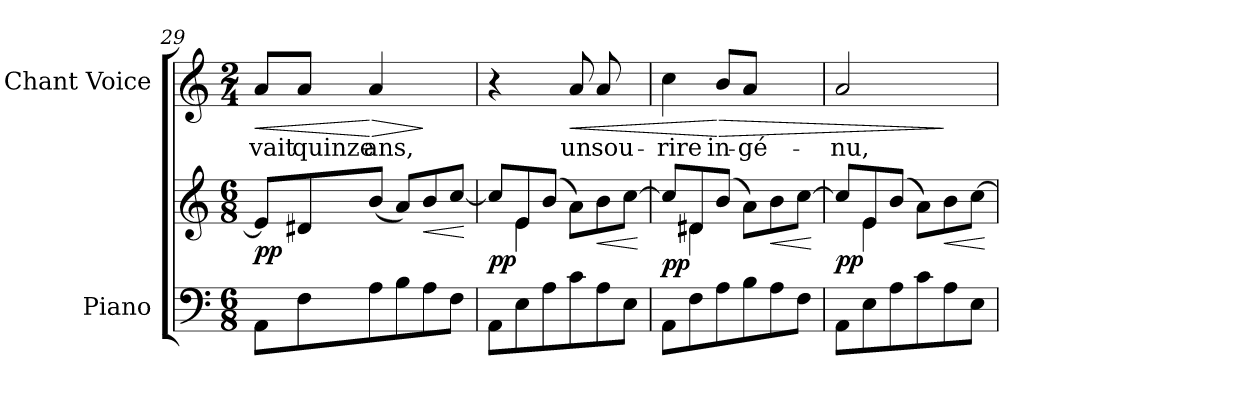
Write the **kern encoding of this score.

**kern	**kern	**dynam	**kern	**text	**dynam
*part2	*part2	*part2	*part1	*part1	*part1
*staff3	*staff2	*staff2/3	*staff1	*staff1	*staff1
*I"Piano	*	*	*I"Chant Voice	*	*
*I'Pno	*	*	*	*	*
*clefF4	*clefG2	*	*clefG2	*	*
*k[]	*k[]	*	*k[]	*	*
*M6/8	*M6/8	*	*M2/4	*	*
=29	=29	=29	=29	=29	=29
!	!	!LO:DY:b	!	!	!LO:HP:b
8AA\L	8e/L]	pp	8a/L	-vait	<
8F\	8d#X/	.	8a/J	quinze	.
!	!	!	!	!	!LO:HP:n=1:b
8A\	(8b/J	.	4a/	ans,	[ >
8B\	8a/L)	.	.	.	.
!	!	!LO:HP:b	!	!	!
8A\	8b/	<	4ryy	.	]
8F\J	[8cc/J	.	.	.	.
.	.	[	.	.	.
=30	=30	=30	=30	=30	=30
*	*^	*	*	*	*
!	!	!	!LO:DY:b	!LO:N:vis=4	!	!
8AA\L	8cc/L]	8ryy	pp	4.r	.	.
8E\	8e/	4e\	.	.	.	.
8A\	(<8b/J	.	.	.	.	.
!	!	!	!	!	!	!LO:HP:b
8c\	8a\L)	4.ryy	.	8a/	un	<
!	!	!	!LO:HP:b	!	!	!
8A\	8b\	.	<	8a/	sou-	.
8E\J	[<8cc\J	.	.	8ryy	.	.
*	*v	*v	*	*	*	*
.	.	[	.	.	.
=31	=31	=31	=31	=31	=31
*	*^	*	*	*	*
!	!	!	!LO:DY:b	!	!	!
8AA\L	8cc/L]	8ryy	pp	4cc\	-rire	.
8F\	8d#X/	4d#\	.	.	.	.
!	!	!	!	!	!	!LO:HP:n=1:b
8A\	(<8b/J	.	.	8b/L	in-	[ >
8B\	8a\L)	4.ryy	.	8a/J	-gé-	.
!	!	!	!LO:HP:b	!	!	!
8A\	8b\	.	<	4ryy	.	.
8F\J	[<8cc\J	.	.	.	.	.
*	*v	*v	*	*	*	*
.	.	[	.	.	.
=32	=32	=32	=32	=32	=32
*	*^	*	*	*	*
!	!	!	!LO:DY:b	!	!	!
8AA\L	8cc/L]	8ryy	pp	2a/	-nu,	.
8E\	8e/	4e\	.	.	.	.
8A\	(<8b/J	.	.	.	.	.
8c\	8a\L)	4.ryy	.	.	.	.
!	!	!	!LO:HP:b	!	!	!
8A\	8b\	.	<	4ryy	.	]
8E\J	[<8cc\J	.	.	.	.	.
*	*v	*v	*	*	*	*
.	.	[	.	.	.
=	=	=	=	=	=
*-	*-	*-	*-	*-	*-
